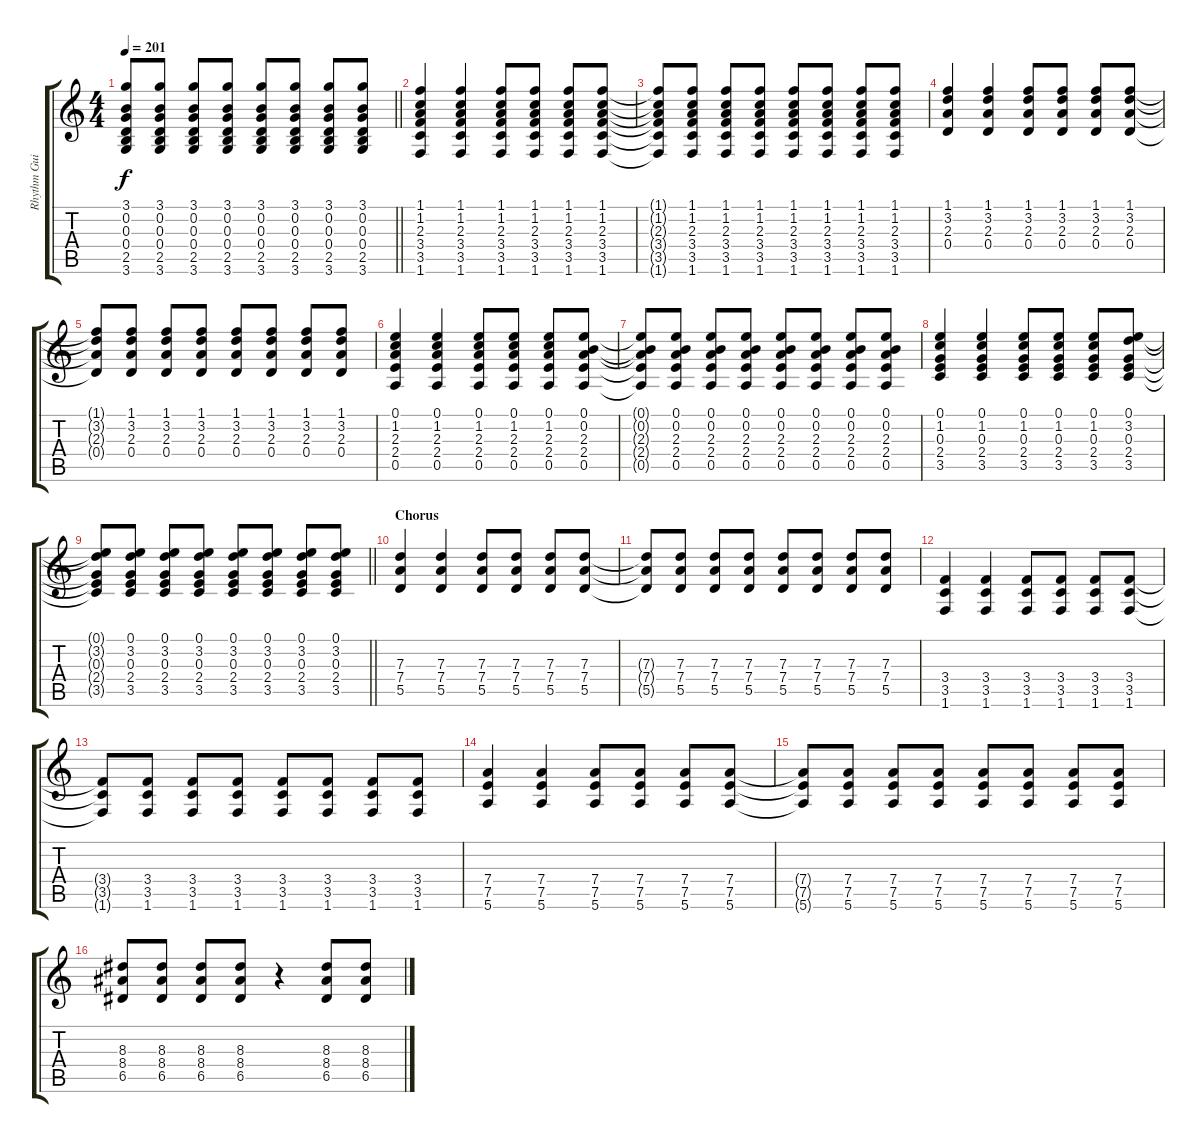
\track ("Rhythm Guitar" "Rhythm Gui") {instrument overdrivenguitar}
\staff {score tabs}
\tuning (E4 B3 G3 D3 A2 E2) {hide}
\ts (4 4)
\tempo 201
\clef g2
\barLineRight lightlight
\ks c
(3.1{t} 0.2{t} 0.3{t} 0.4{t} 2.5{t} 3.6{t}).8{dy f} (3.1 0.2 0.3 0.4 2.5 3.6).8 (3.1 0.2 0.3 0.4 2.5 3.6).8 (3.1 0.2 0.3 0.4 2.5 3.6).8 (3.1 0.2 0.3 0.4 2.5 3.6).8 (3.1 0.2 0.3 0.4 2.5 3.6).8 (3.1 0.2 0.3 0.4 2.5 3.6).8 (3.1 0.2 0.3 0.4 2.5 3.6).8 |
(1.1 1.2 2.3 3.4 3.5 1.6).4 (1.1 1.2 2.3 3.4 3.5 1.6).4 (1.1 1.2 2.3 3.4 3.5 1.6).8 (1.1 1.2 2.3 3.4 3.5 1.6).8 (1.1 1.2 2.3 3.4 3.5 1.6).8 (1.1 1.2 2.3 3.4 3.5 1.6).8 |
(1.1{t} 1.2{t} 2.3{t} 3.4{t} 3.5{t} 1.6{t}).8 (1.1 1.2 2.3 3.4 3.5 1.6).8 (1.1 1.2 2.3 3.4 3.5 1.6).8 (1.1 1.2 2.3 3.4 3.5 1.6).8 (1.1 1.2 2.3 3.4 3.5 1.6).8 (1.1 1.2 2.3 3.4 3.5 1.6).8 (1.1 1.2 2.3 3.4 3.5 1.6).8 (1.1 1.2 2.3 3.4 3.5 1.6).8 |
(1.1 3.2 2.3 0.4).4 (1.1 3.2 2.3 0.4).4 (1.1 3.2 2.3 0.4).8 (1.1 3.2 2.3 0.4).8 (1.1 3.2 2.3 0.4).8 (1.1 3.2 2.3 0.4).8 |
(1.1{t} 3.2{t} 2.3{t} 0.4{t}).8 (1.1 3.2 2.3 0.4).8 (1.1 3.2 2.3 0.4).8 (1.1 3.2 2.3 0.4).8 (1.1 3.2 2.3 0.4).8 (1.1 3.2 2.3 0.4).8 (1.1 3.2 2.3 0.4).8 (1.1 3.2 2.3 0.4).8 |
(0.1 1.2 2.3 2.4 0.5).4 (0.1 1.2 2.3 2.4 0.5).4 (0.1 1.2 2.3 2.4 0.5).8 (0.1 1.2 2.3 2.4 0.5).8 (0.1 1.2 2.3 2.4 0.5).8 (0.1 0.2 2.3 2.4 0.5).8 |
(0.1{t} 0.2{t} 2.3{t} 2.4{t} 0.5{t}).8 (0.1 0.2 2.3 2.4 0.5).8 (0.1 0.2 2.3 2.4 0.5).8 (0.1 0.2 2.3 2.4 0.5).8 (0.1 0.2 2.3 2.4 0.5).8 (0.1 0.2 2.3 2.4 0.5).8 (0.1 0.2 2.3 2.4 0.5).8 (0.1 0.2 2.3 2.4 0.5).8 |
(0.1 1.2 0.3 2.4 3.5).4 (0.1 1.2 0.3 2.4 3.5).4 (0.1 1.2 0.3 2.4 3.5).8 (0.1 1.2 0.3 2.4 3.5).8 (0.1 1.2 0.3 2.4 3.5).8 (0.1 3.2 0.3 2.4 3.5).8 |
\barLineRight lightlight
(0.1{t} 3.2{t} 0.3{t} 2.4{t} 3.5{t}).8 (0.1 3.2 0.3 2.4 3.5).8 (0.1 3.2 0.3 2.4 3.5).8 (0.1 3.2 0.3 2.4 3.5).8 (0.1 3.2 0.3 2.4 3.5).8 (0.1 3.2 0.3 2.4 3.5).8 (0.1 3.2 0.3 2.4 3.5).8 (0.1 3.2 0.3 2.4 3.5).8 |
\section ("" "Chorus")
(7.3 7.4 5.5).4{instrument distortionguitar} (7.3 7.4 5.5).4 (7.3 7.4 5.5).8 (7.3 7.4 5.5).8 (7.3 7.4 5.5).8 (7.3 7.4 5.5).8 |
(7.3{t} 7.4{t} 5.5{t}).8 (7.3 7.4 5.5).8 (7.3 7.4 5.5).8 (7.3 7.4 5.5).8 (7.3 7.4 5.5).8 (7.3 7.4 5.5).8 (7.3 7.4 5.5).8 (7.3 7.4 5.5).8 |
(3.4 3.5 1.6).4 (3.4 3.5 1.6).4 (3.4 3.5 1.6).8 (3.4 3.5 1.6).8 (3.4 3.5 1.6).8 (3.4 3.5 1.6).8 |
(3.4{t} 3.5{t} 1.6{t}).8 (3.4 3.5 1.6).8 (3.4 3.5 1.6).8 (3.4 3.5 1.6).8 (3.4 3.5 1.6).8 (3.4 3.5 1.6).8 (3.4 3.5 1.6).8 (3.4 3.5 1.6).8 |
(7.4 7.5 5.6).4 (7.4 7.5 5.6).4 (7.4 7.5 5.6).8 (7.4 7.5 5.6).8 (7.4 7.5 5.6).8 (7.4 7.5 5.6).8 |
(7.4{t} 7.5{t} 5.6{t}).8 (7.4 7.5 5.6).8 (7.4 7.5 5.6).8 (7.4 7.5 5.6).8 (7.4 7.5 5.6).8 (7.4 7.5 5.6).8 (7.4 7.5 5.6).8 (7.4 7.5 5.6).8 |
(8.3 8.4 6.5).8 (8.3 8.4 6.5).8 (8.3 8.4 6.5).8 (8.3 8.4 6.5).8 r.4 (8.3 8.4 6.5).8 (8.3 8.4 6.5).8
